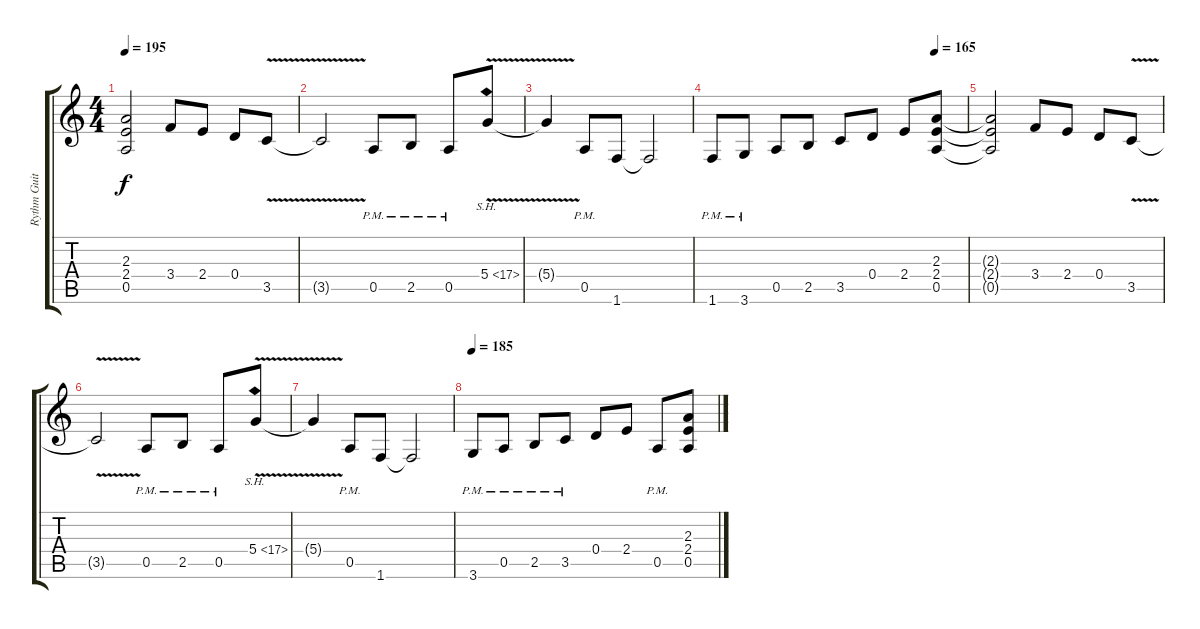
\track ("Rythm Guitar" "Rythm Guit") {instrument distortionguitar}
\staff {score tabs}
\tuning (E4 B3 G3 D3 A2 E2) {hide}
\ts (4 4)
\tempo 195
\clef g2
\ks c
(2.3{t} 2.4{t} 0.5{t}).2{dy f} 3.4.8 2.4.8 0.4.8 3.5{v}.8 |
3.5{t}.2 0.5{pm}.8 2.5{pm}.8 0.5{pm}.8 5.4{sh 12 v}.8 |
5.4{t}.4 0.5{pm}.8 1.6.8 1.6{t}.2 |
\tempo (165 0.875)
1.6{pm}.8 3.6{pm}.8 0.5.8 2.5.8 3.5.8 0.4.8 2.4.8 (2.3 2.4 0.5).8 |
(2.3{t} 2.4{t} 0.5{t}).2 3.4.8 2.4.8 0.4.8 3.5{v}.8 |
3.5{t}.2 0.5{pm}.8 2.5{pm}.8 0.5{pm}.8 5.4{sh 12 v}.8 |
5.4{t}.4 0.5{pm}.8 1.6.8 1.6{t}.2 |
\tempo 185
3.6{pm}.8 0.5{pm}.8 2.5{pm}.8 3.5{pm}.8 0.4.8 2.4.8 0.5{pm}.8 (2.3 2.4 0.5).8
